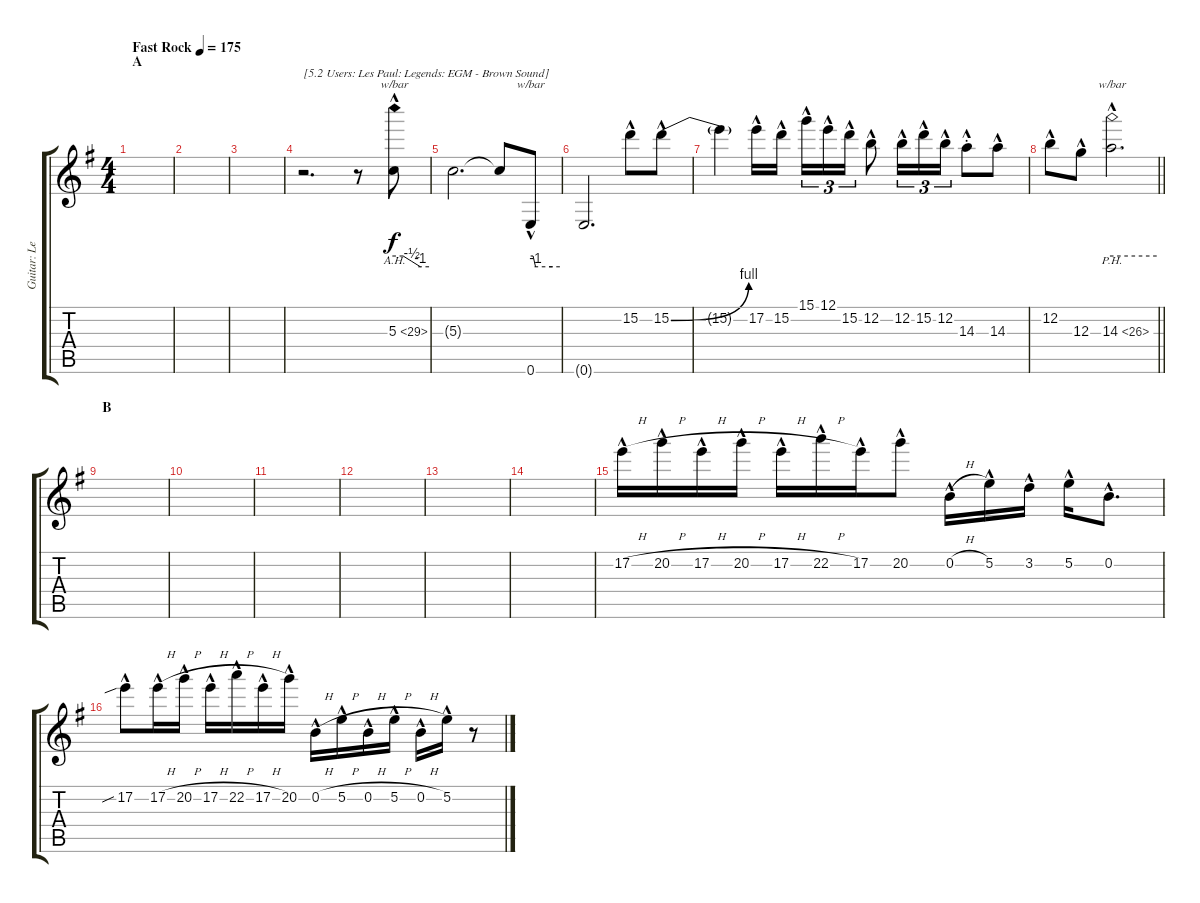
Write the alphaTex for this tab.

\track ("Guitar: Lead" "Guitar: Le") {instrument overdrivenguitar}
\staff {score tabs}
\tuning (E4 B3 G3 D3 A2 E2) {hide}
\ts (4 4)
\section ("" "A")
\tempo (175 "Fast Rock")
\clef g2
\ks g
|
|
|
r.2{d txt "[5.2 Users: Les Paul: Legends: EGM - Brown Sound]"} r.8 5.3{ah 24 hac}.8{tbe (custom default 0 0 15 0 30 -2 45 -4 60 -4)} |
5.3{t}.2{d} 5.3{t}.8 0.6{hac}.8{tbe (custom default 0 0 5 0 10 -4 45 -4 60 -4)} |
0.6{t}.2{d} 15.2{hac}.8 15.2{be (bend 0 0 60 4) hac}.8 |
15.2{t}.4 17.2{hac}.16 15.2{hac}.16{beam splitsecondary} 15.1{hac}.16{tu (3 2)} 12.1{hac}.16{tu (3 2)} 15.2{hac}.16{tu (3 2)} 12.2{hac}.8 12.2{hac}.16{tu (3 2)} 15.2{hac}.16{tu (3 2)} 12.2{hac}.16{tu (3 2)} 14.3{hac st}.8 14.3{hac}.8 |
\barLineRight lightlight
12.2{hac}.8 12.3{hac}.8 14.3{ph 12 hac}.2{d tbe (hold default 0 0 60 0)} |
\section ("" "B")
|
|
|
|
|
|
17.2{h hac}.16 20.2{h hac}.16 17.2{h hac}.16 20.2{h hac}.16 17.2{h hac}.16 22.2{h hac}.16 17.2{hac}.16 20.2{hac}.8 0.2{h hac}.16 5.2{hac}.16 3.2{hac}.16 5.2{hac}.16 0.2{hac}.8{d} |
17.2{sib hac}.8 17.2{h hac}.16 20.2{h hac}.16 17.2{h hac}.16 22.2{h hac}.16 17.2{h hac}.16 20.2{hac}.16 0.2{h hac}.16 5.2{h hac}.16 0.2{h hac}.16 5.2{h hac}.16 0.2{h hac}.16 5.2{hac}.16 r.8
